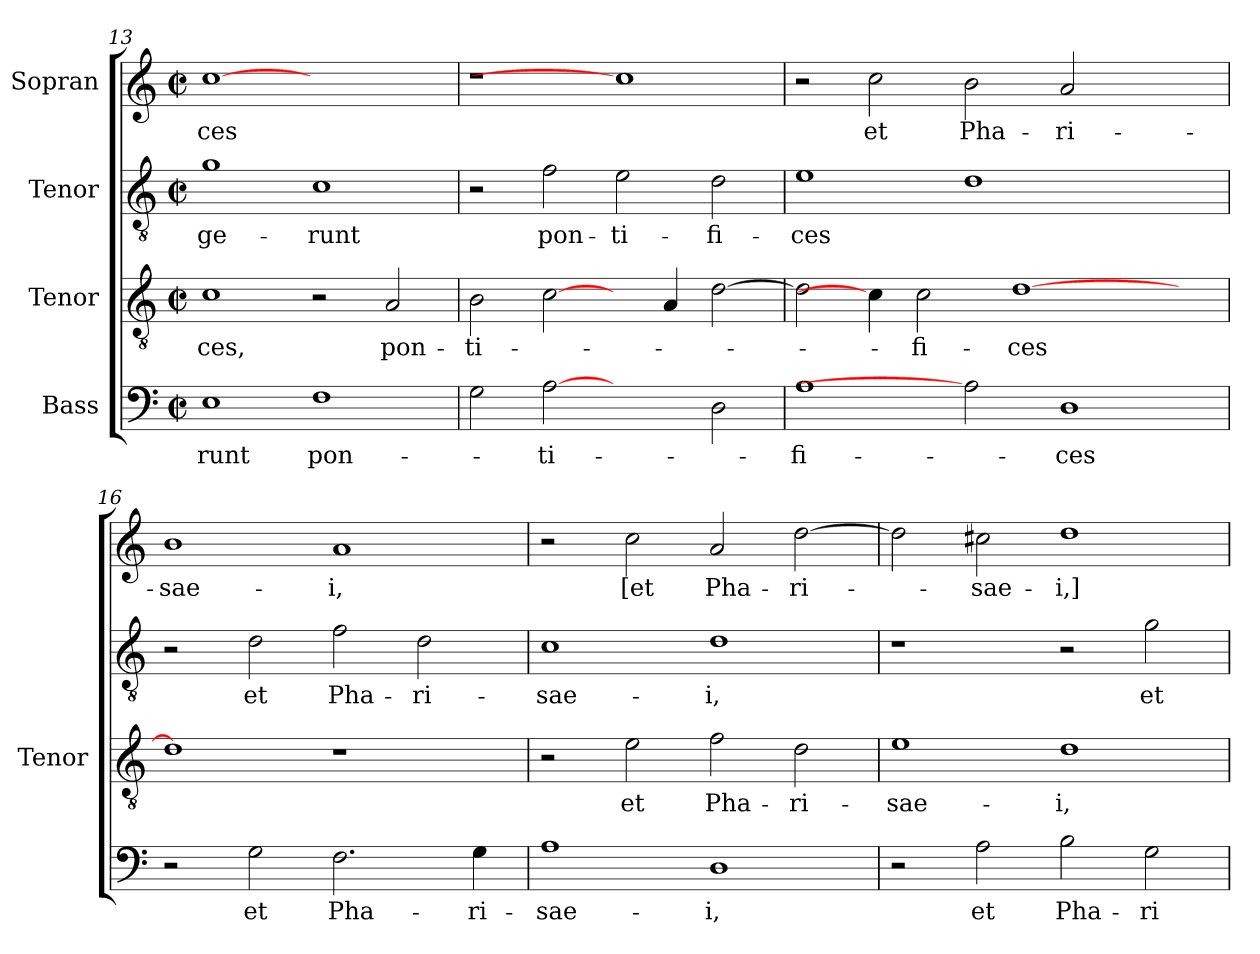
**kern	**text	**kern	**text	**kern	**text	**kern	**text
*part4	*part4	*part3	*part3	*part2	*part2	*part1	*part1
*staff4	*staff4	*staff3	*staff3	*staff2	*staff2	*staff1	*staff1
*I"Bass	*	*I"Tenor	*	*I"Tenor	*	*I"Sopran	*
*	*	*I'Tenor	*	*	*	*	*
*clefF4	*	*clefGv2	*	*clefGv2	*	*clefG2	*
*	*	*ITrd7c12	*	*ITrd7c12	*	*	*
*k[]	*	*k[]	*	*k[]	*	*k[]	*
*M2/2	*	*M2/2	*	*M2/2	*	*M2/2	*
*met(c|)	*	*met(c|)	*	*met(c|)	*	*met(c|)	*
=13	=13	=13	=13	=13	=13	=13	=13
!	!LO:LY:b:color=#000000	!	!	!	!	!	!
!	!	!	!LO:LY:b:color=#000000	!	!	!	!
!	!	!	!	!	!LO:LY:b:color=#000000	!	!
!	!	!	!	!	!	!	!LO:LY:b:color=#000000
1Ei	-runt	1Ci	-ces,	1Gi	-ge-	[1cci	-ces
!	!LO:LY:b:color=#000000	!	!	!	!	!	!
!	!	!	!	!	!LO:LY:b:color=#000000	!	!
1Fi	pon-	2r	.	1Ci	-runt	1ryy	.
!	!	!	!LO:LY:b:color=#000000	!	!	!	!
.	.	2AAi/	pon-	.	.	.	.
=14	=14	=14	=14	=14	=14	=14	=14
!	!	!	!LO:LY:b:color=#000000	!	!	!LO:N:vis=1	!
2Gi\	.	2BBi\	-ti-	2r	.	1r	.
!	!LO:LY:b:color=#000000	!	!	!	!	!	!
!	!	!	!	!	!LO:LY:b:color=#000000	!	!
[2Ai	-ti-	[2Ci\	.	2Fi\	pon-	.	.
!	!	!	!	!	!LO:LY:b:color=#000000	!	!
2ryy	.	4ryy	.	2Ei\	-ti-	1cci]	.
.	.	4AAi/	.	.	.	.	.
!	!	!	!	!	!LO:LY:b:color=#000000	!	!
2Di\	.	[>2Di\	.	2Di\	-fi-	.	.
!!LO:LB:g=z
=15	=15	=15	=15	=15	=15	=15	=15
!	!LO:LY:b:color=#000000	!	!	!	!	!	!
!	!	!	!	!	!LO:LY:b:color=#000000	!	!
1Ai	-fi-	2Di\]	.	1Ei	-ces	2r	.
!	!	!	!	!	!	!	!LO:LY:b:color=#000000
.	.	4Ci\]	.	.	.	2cci\	et
!	!	!	!LO:LY:b:color=#000000	!	!	!	!
.	.	2Ci\	-fi-	.	.	.	.
!	!	!	!	!	!	!	!LO:LY:b:color=#000000
2Ai]	.	.	.	1Di	.	2bi\	Pha-
!	!	!	!LO:LY:b:color=#000000	!	!	!	!
.	.	[>1Di	-ces	.	.	.	.
!	!LO:LY:b:color=#000000	!	!	!	!	!	!
!	!	!	!	!	!	!	!LO:LY:b:color=#000000
1Di	-ces	.	.	.	.	2ai/	-ri-
.	.	.	.	2ryy	.	2ryy	.
.	.	4ryy	.	.	.	.	.
=16	=16	=16	=16	=16	=16	=16	=16
!	!	!	!	!	!	!	!LO:LY:b:color=#000000
2r	.	1Di]	.	2r	.	1bi	-sae-
!	!LO:LY:b:color=#000000	!	!	!	!	!	!
!	!	!	!	!	!LO:LY:b:color=#000000	!	!
2Gi\	et	.	.	2Di\	et	.	.
!	!LO:LY:b:color=#000000	!	!	!	!	!	!
!	!	!	!	!	!LO:LY:b:color=#000000	!	!
!	!	!	!	!	!	!	!LO:LY:b:color=#000000
2.Fi\	Pha-	1r	.	2Fi\	Pha-	1ai	-i,
!	!	!	!	!	!LO:LY:b:color=#000000	!	!
.	.	.	.	2Di\	-ri-	.	.
!	!LO:LY:b:color=#000000	!	!	!	!	!	!
4Gi\	-ri-	.	.	.	.	.	.
=17	=17	=17	=17	=17	=17	=17	=17
!	!LO:LY:b:color=#000000	!	!	!	!	!	!
!	!	!	!	!	!LO:LY:b:color=#000000	!	!
1Ai	-sae-	2r	.	1Ci	-sae-	2r	.
!	!	!	!LO:LY:b:color=#000000	!	!	!	!
!	!	!	!	!	!	!	!LO:LY:b:color=#000000
.	.	2Ei\	et	.	.	2cci\	[et
!	!LO:LY:b:color=#000000	!	!	!	!	!	!
!	!	!	!LO:LY:b:color=#000000	!	!	!	!
!	!	!	!	!	!LO:LY:b:color=#000000	!	!
!	!	!	!	!	!	!	!LO:LY:b:color=#000000
1Di	-i,	2Fi\	Pha-	1Di	-i,	2ai/	Pha-
!	!	!	!LO:LY:b:color=#000000	!	!	!	!
!	!	!	!	!	!	!	!LO:LY:b:color=#000000
.	.	2Di\	-ri-	.	.	[>2ddi\	-ri-
=18	=18	=18	=18	=18	=18	=18	=18
!	!	!	!LO:LY:b:color=#000000	!	!	!	!
2r	.	1Ei	-sae-	1r	.	2ddi\]	.
!	!LO:LY:b:color=#000000	!	!	!	!	!	!
!	!	!	!	!	!	!	!LO:LY:b:color=#000000
2Ai\	et	.	.	.	.	2cc#Xi\	-sae-
!	!LO:LY:b:color=#000000	!	!	!	!	!	!
!	!	!	!LO:LY:b:color=#000000	!	!	!	!
!	!	!	!	!	!	!	!LO:LY:b:color=#000000
2Bi\	Pha-	1Di	-i,	2r	.	1ddi	-i,]
!	!LO:LY:b:color=#000000	!	!	!	!	!	!
!	!	!	!	!	!LO:LY:b:color=#000000	!	!
2Gi\	-ri-	.	.	2Gi\	et	.	.
=	=	=	=	=	=	=	=
*-	*-	*-	*-	*-	*-	*-	*-
